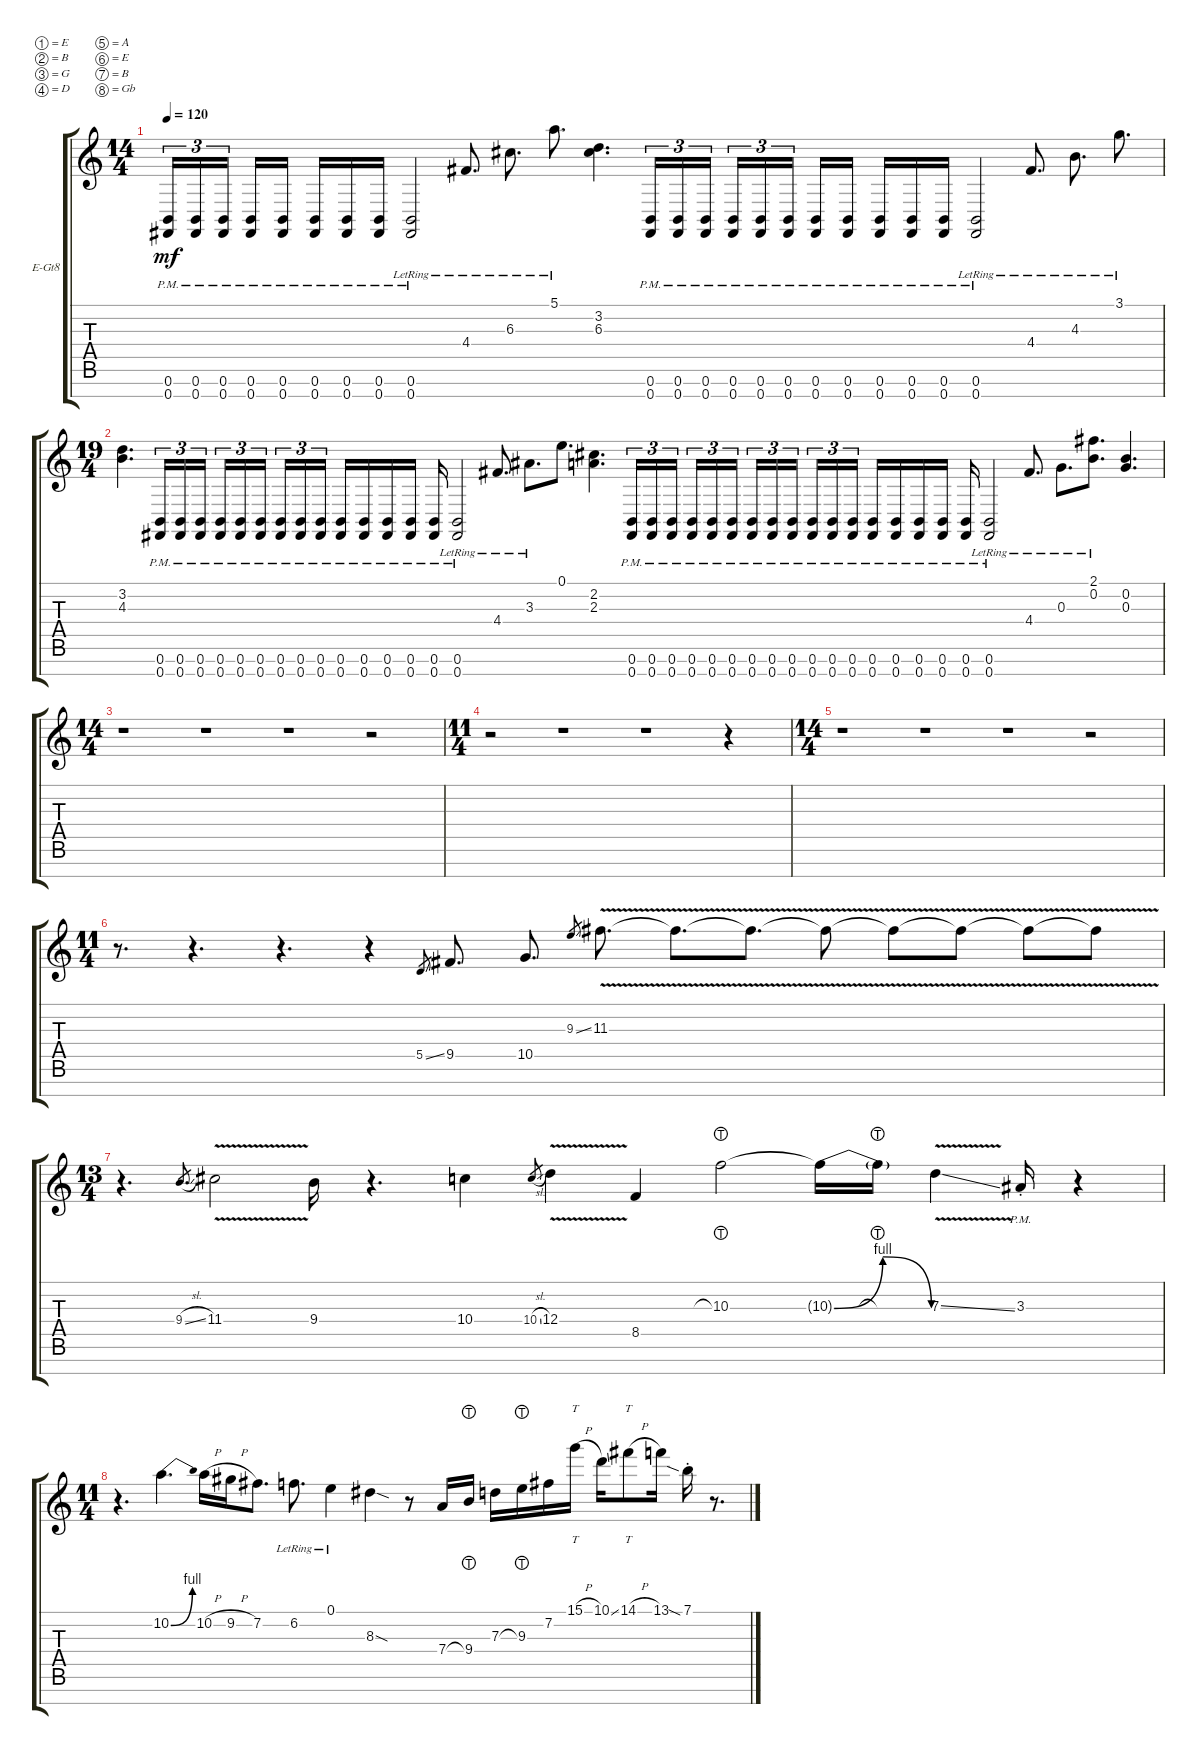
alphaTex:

\defaultSystemsLayout 4
\bracketExtendMode groupsimilarinstruments
\firstSystemTrackNameOrientation horizontal
\otherSystemsTrackNameOrientation horizontal
\track ("Electric Guitar" "E-Gt8") {instrument distortionguitar}
\staff {score tabs}
\tuning (E4 B3 G3 D3 A2 E2 B1 Gb1)
\ts (14 4)
\tempo 120
\clef g2
\ks c
(0.7{pm} 0.8{pm}).16{tu (3 2) dy mf} (0.7{pm} 0.8{pm}).16{tu (3 2)} (0.8{pm} 0.7{pm}).16{tu (3 2)} (0.7{pm} 0.8{pm}).16 (0.8{pm} 0.7{pm}).16 (0.7{pm} 0.8{pm}).16 (0.7{pm} 0.8{pm}).16 (0.8{pm} 0.7{pm}).16 (0.7{pm} 0.8{lr}).2 4.4{lr}.8{d} 6.3{lr}.8{d} 5.1{lr}.8{d} (3.2 6.3).4{d} (0.7{pm} 0.8{pm}).16{tu (3 2)} (0.8{pm} 0.7{pm}).16{tu (3 2)} (0.7{pm} 0.8{pm}).16{tu (3 2)} (0.8{pm} 0.7{pm}).16{tu (3 2)} (0.7{pm} 0.8{pm}).16{tu (3 2)} (0.8{pm} 0.7{pm}).16{tu (3 2)} (0.7{pm} 0.8{pm}).16 (0.8{pm} 0.7{pm}).16 (0.7{pm} 0.8{pm}).16 (0.8{pm} 0.7{pm}).16 (0.7{pm} 0.8{pm}).16 (0.8{pm} 0.7{lr}).2 4.4{lr}.8{d} 4.3{lr}.8{d} 3.1{lr}.8{d} |
\ts (19 4)
(3.2 4.3).4{d} (0.7{pm} 0.8{pm}).16{tu (3 2)} (0.8{pm} 0.7{pm}).16{tu (3 2)} (0.7{pm} 0.8{pm}).16{tu (3 2)} (0.8{pm} 0.7{pm}).16{tu (3 2)} (0.7{pm} 0.8{pm}).16{tu (3 2)} (0.8{pm} 0.7{pm}).16{tu (3 2)} (0.7{pm} 0.8{pm}).16{tu (3 2)} (0.7{pm} 0.8{pm}).16{tu (3 2)} (0.8{pm} 0.7{pm}).16{tu (3 2)} (0.7{pm} 0.8{pm}).16 (0.8{pm} 0.7{pm}).16 (0.7{pm} 0.8{pm}).16 (0.8{pm} 0.7{pm}).16 (0.7{pm} 0.8{pm}).16 (0.8{pm} 0.7{lr}).2 4.4{lr}.8{d} 3.3{lr}.8{d} 0.1.8{d} (2.2 2.3).4{d} (0.7{pm} 0.8{pm}).16{tu (3 2)} (0.8{pm} 0.7{pm}).16{tu (3 2)} (0.7{pm} 0.8{pm}).16{tu (3 2)} (0.8{pm} 0.7{pm}).16{tu (3 2)} (0.7{pm} 0.8{pm}).16{tu (3 2)} (0.8{pm} 0.7{pm}).16{tu (3 2)} (0.7{pm} 0.8{pm}).16{tu (3 2)} (0.8{pm} 0.7{pm}).16{tu (3 2)} (0.7{pm} 0.8{pm}).16{tu (3 2)} (0.8{pm} 0.7{pm}).16{tu (3 2)} (0.7{pm} 0.8{pm}).16{tu (3 2)} (0.8{pm} 0.7{pm}).16{tu (3 2)} (0.7{pm} 0.8{pm}).16 (0.8{pm} 0.7{pm}).16 (0.7{pm} 0.8{pm}).16 (0.8{pm} 0.7{pm}).16 (0.7{pm} 0.8{pm}).16 (0.8{pm} 0.7{lr}).2 4.4{lr}.8{d} 0.3{lr}.8{d} (2.1{lr} 0.2).8{d} (0.3 0.2).4{d} |
\ts (14 4)
r.1 r.1 r.1 r.2 |
\ts (11 4)
r.2 r.1 r.1 r.4 |
\ts (14 4)
r.1 r.1 r.1 r.2 |
\ts (11 4)
r.8{d} r.4{d} r.4{d} r.4 5.5{ss}.8{gr} 9.5.8{d} 10.5.8{d} 9.3{ss}.8{gr} 11.3{v}.8{d} 11.3{v t}.8{d} 11.3{v t}.8{d} 11.3{v t}.8 11.3{v t}.8 11.3{v t}.8 11.3{v t}.8 11.3{v t}.8 |
\ts (13 4)
r.4{d} 9.4{sl}.8{d gr} 11.4{v}.2 9.4.16 r.4{d} 10.4.4 10.4{sl}.8{gr} 12.4{v}.4 8.5.4 10.3{lht}.2 10.3{be (bendrelease 0 0 10.2 4 20.4 4 30 0) t}.16 10.3{lht t}.16 7.3{v ss}.4 3.3{pm st}.16 r.4 |
\ts (11 4)
r.4{d} 10.2{be (bend 0 0 15 4)}.4{d} 10.2{h}.16 9.2{h}.16 7.2.8{d} 6.2{lr}.8{d} 0.1{lr}.4 8.3{sod}.4 r.8 7.4.16 9.4{lht}.16 7.3.16 9.3{lht}.16 7.2.16 15.1{h}.16{tt} 10.1{ss}.16 14.1{h}.8{tt} 13.1.16 7.1{sia st}.16 r.8{d}
